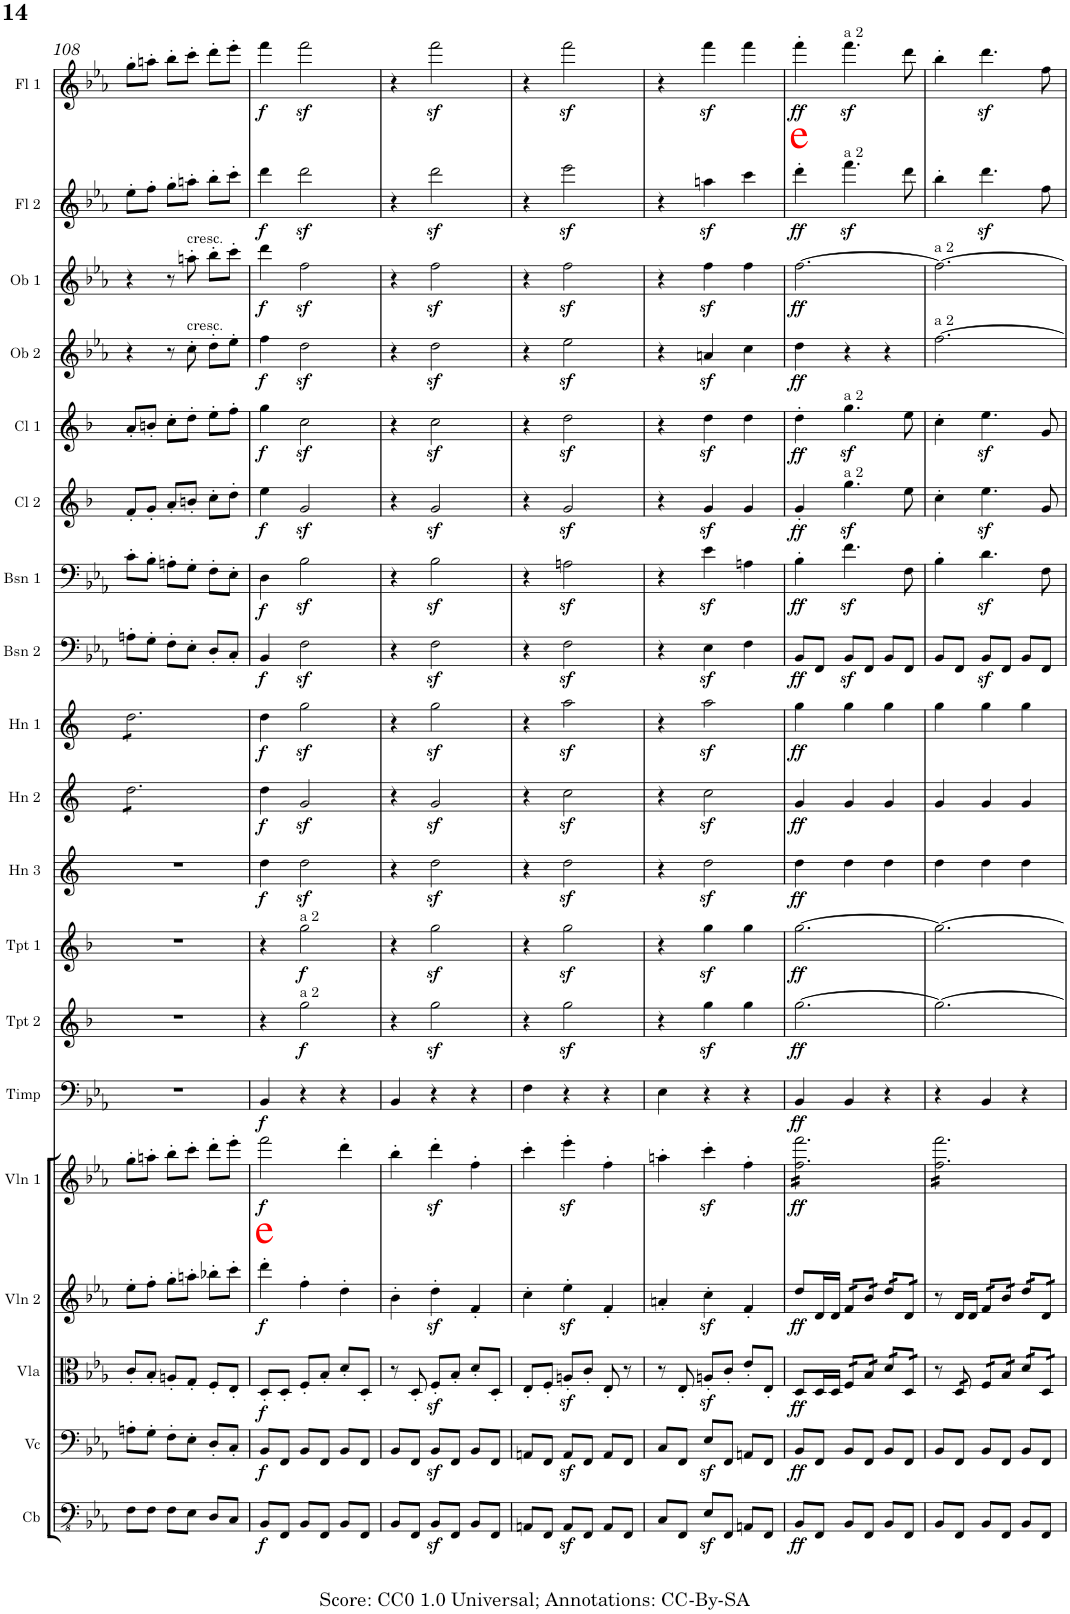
**kern	**dynam	**kern	**dynam	**kern	**dynam	**kern	**dynam	**kern	**text	**dynam	**kern	**dynam	**kern	**dynam	**kern	**dynam	**kern	**dynam	**kern	**dynam	**kern	**dynam	**kern	**dynam	**kern	**dynam	**kern	**dynam	**kern	**dynam	**kern	**dynam	**kern	**dynam	**kern	**dynam	**kern	**text	**dynam
*part19	*part19	*part18	*part18	*part17	*part17	*part16	*part16	*part15	*part15	*part15	*part14	*part14	*part13	*part13	*part12	*part12	*part11	*part11	*part10	*part10	*part9	*part9	*part8	*part8	*part7	*part7	*part6	*part6	*part5	*part5	*part4	*part4	*part3	*part3	*part2	*part2	*part1	*part1	*part1
*staff19	*staff19	*staff18	*staff18	*staff17	*staff17	*staff16	*staff16	*staff15	*staff15	*staff15	*staff14	*staff14	*staff13	*staff13	*staff12	*staff12	*staff11	*staff11	*staff10	*staff10	*staff9	*staff9	*staff8	*staff8	*staff7	*staff7	*staff6	*staff6	*staff5	*staff5	*staff4	*staff4	*staff3	*staff3	*staff2	*staff2	*staff1	*staff1	*staff1
*I"Contrabass	*	*I"Violoncello	*	*I"Viola	*	*I"Violin 2	*	*I"Violin 1	*	*	*I"Timpani	*	*I"Bb Trumpet 2	*	*I"Bb Trumpet 1	*	*I"Eb Horn 3	*	*I"Eb Horn 2	*	*I"Eb Horn 1	*	*I"Bassoon 2	*	*I"Bassoon 1	*	*I"Bb Clarinet 2	*	*I"Bb Clarinet 1	*	*I"Oboe 2	*	*I"Oboe 1	*	*I"Flute 2	*	*I"Flute 1	*	*
*I'Cb	*	*I'Vc	*	*I'Vla	*	*I'Vln 2	*	*I'Vln 1	*	*	*I'Timp	*	*I'Tpt 2	*	*I'Tpt 1	*	*I'Hn 3	*	*I'Hn 2	*	*I'Hn 1	*	*I'Bsn 2	*	*I'Bsn 1	*	*I'Cl 2	*	*I'Cl 1	*	*I'Ob 2	*	*I'Ob 1	*	*I'Fl 2	*	*I'Fl 1	*	*
!!LO:PB:g=z
*clefFv4	*	*clefF4	*	*clefC3	*	*clefG2	*	*clefG2	*	*	*clefF4	*	*clefG2	*	*clefG2	*	*clefG2	*	*clefG2	*	*clefG2	*	*clefF4	*	*clefF4	*	*clefG2	*	*clefG2	*	*clefG2	*	*clefG2	*	*clefG2	*	*clefG2	*	*
*	*	*	*	*	*	*	*	*	*	*	*	*	*Trd1c2	*	*Trd1c2	*	*Trd5c9	*	*Trd5c9	*	*Trd5c9	*	*	*	*	*	*Trd1c2	*	*Trd1c2	*	*	*	*	*	*	*	*	*	*
*k[b-e-a-]	*	*k[b-e-a-]	*	*k[b-e-a-]	*	*k[b-e-a-]	*	*k[b-e-a-]	*	*	*k[b-e-a-]	*	*k[b-]	*	*k[b-]	*	*k[]	*	*k[]	*	*k[]	*	*k[b-e-a-]	*	*k[b-e-a-]	*	*k[b-]	*	*k[b-]	*	*k[b-e-a-]	*	*k[b-e-a-]	*	*k[b-e-a-]	*	*k[b-e-a-]	*	*
*M3/4	*	*M3/4	*	*M3/4	*	*M3/4	*	*M3/4	*	*	*M3/4	*	*M3/4	*	*M3/4	*	*M3/4	*	*M3/4	*	*M3/4	*	*M3/4	*	*M3/4	*	*M3/4	*	*M3/4	*	*M3/4	*	*M3/4	*	*M3/4	*	*M3/4	*	*
=108	=108	=108	=108	=108	=108	=108	=108	=108	=108	=108	=108	=108	=108	=108	=108	=108	=108	=108	=108	=108	=108	=108	=108	=108	=108	=108	=108	=108	=108	=108	=108	=108	=108	=108	=108	=108	=108	=108	=108
*	*	*	*	*	*	*	*	*	*	*	*	*	*	*	*	*	*	*	*tremolo	*	*	*	*	*	*	*	*	*	*	*	*	*	*	*	*	*	*	*	*
*	*	*	*	*	*	*	*	*	*	*	*	*	*	*	*	*	*	*	*	*	*tremolo	*	*	*	*	*	*	*	*	*	*	*	*	*	*	*	*	*	*
8FF\L	.	8An'\L	.	8c'/L	.	8ee-'\L	.	8gg'\L	.	.	2.r	.	2.r	.	2.r	.	2.r	.	8dd\L	.	8dd\L	.	8An'\L	.	8c'\L	.	8f'/L	.	8a'/L	.	4r	.	4r	.	8ee-'\L	.	8gg'\L	.	.
8FF\J	.	8G'\J	.	8B-'/J	.	8ff'\J	.	8aan'\J	.	.	.	.	.	.	.	.	.	.	8dd\	.	8dd\	.	8G'\J	.	8B-'\J	.	8g'/J	.	8bn'/J	.	.	.	.	.	8ff'\J	.	8aan'\J	.	.
8FF\L	.	8F'\L	.	8An'/L	.	8gg'\L	.	8bb-'\L	.	.	.	.	.	.	.	.	.	.	8dd\	.	8dd\	.	8F'\L	.	8An'\L	.	8a'/L	.	8cc'\L	.	8r	.	8r	.	8gg'\L	.	8bb-'\L	.	.
!	!	!	!	!	!	!	!	!	!	!	!	!	!	!	!	!	!	!	!	!	!	!	!	!	!	!	!	!	!	!	!	!	!LO:TX:a:t=cresc.	!	!	!	!	!	!
!	!	!	!	!	!	!	!	!	!	!	!	!	!	!	!	!	!	!	!	!	!	!	!	!	!	!	!	!	!	!	!LO:TX:a:t=cresc.	!	!	!	!	!	!	!	!
8EE-\J	.	8E-'\J	.	8G'/J	.	8aan'\J	.	8ccc'\J	.	.	.	.	.	.	.	.	.	.	8dd\	.	8dd\	.	8E-'\J	.	8G'\J	.	8bn'/J	.	8dd'\J	.	8cc'\	.	8aan'\	.	8aan'\J	.	8ccc'\J	.	.
8DD/L	.	8D'/L	.	8F'/L	.	8bb-X'\L	.	8ddd'\L	.	.	.	.	.	.	.	.	.	.	8dd\	.	8dd\	.	8D'/L	.	8F'\L	.	8cc'\L	.	8ee'\L	.	8dd'\L	.	8bb-'\L	.	8bb-'\L	.	8ddd'\L	.	.
8CC/J	.	8C'/J	.	8E-'/J	.	8ccc'\J	.	8eee-'\J	.	.	.	.	.	.	.	.	.	.	8dd\J	.	8dd\J	.	8C'/J	.	8E-'\J	.	8dd'\J	.	8ff'\J	.	8ee-'\J	.	8ccc'\J	.	8ccc'\J	.	8eee-'\J	.	.
*	*	*	*	*	*	*	*	*	*	*	*	*	*	*	*	*	*	*	*	*	*Xtremolo	*	*	*	*	*	*	*	*	*	*	*	*	*	*	*	*	*	*
*	*	*	*	*	*	*	*	*	*	*	*	*	*	*	*	*	*	*	*Xtremolo	*	*	*	*	*	*	*	*	*	*	*	*	*	*	*	*	*	*	*	*
=109	=109	=109	=109	=109	=109	=109	=109	=109	=109	=109	=109	=109	=109	=109	=109	=109	=109	=109	=109	=109	=109	=109	=109	=109	=109	=109	=109	=109	=109	=109	=109	=109	=109	=109	=109	=109	=109	=109	=109
!	!LO:DY:b	!	!LO:DY:b	!	!LO:DY:b	!	!LO:DY:b	!	!LO:LY:b:color=#FF0000	!LO:DY:b	!	!LO:DY:b	!	!	!	!	!	!LO:DY:b	!	!LO:DY:b	!	!LO:DY:b	!	!LO:DY:b	!	!LO:DY:b	!	!LO:DY:b	!	!LO:DY:b	!	!LO:DY:b	!	!LO:DY:b	!	!LO:DY:b	!	!	!LO:DY:b
8BBB-/L	f	8BB-/L	f	8D'/L	f	4ddd'\	f	2fff\	e	f	4BB-/	f	4r	.	4r	.	4dd\	f	4dd\	f	4dd\	f	4BB-/	f	4D\	f	4ee\	f	4gg\	f	4ff\	f	4ddd\	f	4ddd\	f	4fff\	.	f
8FFF/J	.	8FF/J	.	8D'/J	.	.	.	.	.	.	.	.	.	.	.	.	.	.	.	.	.	.	.	.	.	.	.	.	.	.	.	.	.	.	.	.	.	.	.
!	!	!	!	!	!	!	!	!	!	!	!	!	!	!	!LO:TX:a:t=a 2	!	!	!	!	!	!	!	!	!	!	!	!	!	!	!	!	!	!	!	!	!	!	!	!
!	!	!	!	!	!	!	!	!	!	!	!	!	!LO:TX:a:t=a 2	!	!	!	!	!	!	!	!	!	!	!	!	!	!	!	!	!	!	!	!	!	!	!	!	!	!
!	!	!	!	!	!	!	!	!	!	!	!	!	!	!LO:DY:b	!	!LO:DY:b	!	!	!	!	!	!	!	!	!	!	!	!	!	!	!	!	!	!	!	!	!	!	!
8BBB-/L	.	8BB-/L	.	8F'/L	.	4ff'\	.	.	.	.	4r	.	2gg\	f	2gg\	f	2ddz<\	.	2gz</	.	2ggz<\	.	2Fz<\	.	2B-z<\	.	2gz</	.	2ccz<\	.	2ddz<\	.	2ffz<\	.	2dddz<\	.	2fffz<\	.	.
8FFF/J	.	8FF/J	.	8B-'/J	.	.	.	.	.	.	.	.	.	.	.	.	.	.	.	.	.	.	.	.	.	.	.	.	.	.	.	.	.	.	.	.	.	.	.
8BBB-/L	.	8BB-/L	.	8d'/L	.	4dd'\	.	4ddd'\	.	.	4r	.	.	.	.	.	.	.	.	.	.	.	.	.	.	.	.	.	.	.	.	.	.	.	.	.	.	.	.
8FFF/J	.	8FF/J	.	8D'/J	.	.	.	.	.	.	.	.	.	.	.	.	.	.	.	.	.	.	.	.	.	.	.	.	.	.	.	.	.	.	.	.	.	.	.
=110	=110	=110	=110	=110	=110	=110	=110	=110	=110	=110	=110	=110	=110	=110	=110	=110	=110	=110	=110	=110	=110	=110	=110	=110	=110	=110	=110	=110	=110	=110	=110	=110	=110	=110	=110	=110	=110	=110	=110
8BBB-/L	.	8BB-/L	.	8r	.	4b-'\	.	4bb-'\	.	.	4BB-/	.	4r	.	4r	.	4r	.	4r	.	4r	.	4r	.	4r	.	4r	.	4r	.	4r	.	4r	.	4r	.	4r	.	.
8FFF/J	.	8FF/J	.	8D'/	.	.	.	.	.	.	.	.	.	.	.	.	.	.	.	.	.	.	.	.	.	.	.	.	.	.	.	.	.	.	.	.	.	.	.
8BBB-z</L	.	8BB-z</L	.	8Fz<'/L	.	4ddz<'\	.	4dddz<'\	.	.	4r	.	2ggz<\	.	2ggz<\	.	2ddz<\	.	2gz</	.	2ggz<\	.	2Fz<\	.	2B-z<\	.	2gz</	.	2ccz<\	.	2ddz<\	.	2ffz<\	.	2dddz<\	.	2fffz<\	.	.
8FFF/J	.	8FF/J	.	8B-'/J	.	.	.	.	.	.	.	.	.	.	.	.	.	.	.	.	.	.	.	.	.	.	.	.	.	.	.	.	.	.	.	.	.	.	.
8BBB-/L	.	8BB-/L	.	8d'/L	.	4f'/	.	4ff'\	.	.	4r	.	.	.	.	.	.	.	.	.	.	.	.	.	.	.	.	.	.	.	.	.	.	.	.	.	.	.	.
8FFF/J	.	8FF/J	.	8D'/J	.	.	.	.	.	.	.	.	.	.	.	.	.	.	.	.	.	.	.	.	.	.	.	.	.	.	.	.	.	.	.	.	.	.	.
=111	=111	=111	=111	=111	=111	=111	=111	=111	=111	=111	=111	=111	=111	=111	=111	=111	=111	=111	=111	=111	=111	=111	=111	=111	=111	=111	=111	=111	=111	=111	=111	=111	=111	=111	=111	=111	=111	=111	=111
8AAAn/L	.	8AAn/L	.	8E-'/L	.	4cc'\	.	4ccc'\	.	.	4F\	.	4r	.	4r	.	4r	.	4r	.	4r	.	4r	.	4r	.	4r	.	4r	.	4r	.	4r	.	4r	.	4r	.	.
8FFF/J	.	8FF/J	.	8F'/J	.	.	.	.	.	.	.	.	.	.	.	.	.	.	.	.	.	.	.	.	.	.	.	.	.	.	.	.	.	.	.	.	.	.	.
8AAAz</L	.	8AAz</L	.	8Anz<'/L	.	4ee-z<'\	.	4eee-z<'\	.	.	4r	.	2ggz<\	.	2ggz<\	.	2ddz<\	.	2ccz<\	.	2aaz<\	.	2Fz<\	.	2Anz<\	.	2gz</	.	2ddz<\	.	2ee-z<\	.	2ffz<\	.	2eee-z<\	.	2fffz<\	.	.
8FFF/J	.	8FF/J	.	8c'/J	.	.	.	.	.	.	.	.	.	.	.	.	.	.	.	.	.	.	.	.	.	.	.	.	.	.	.	.	.	.	.	.	.	.	.
8AAA/L	.	8AA/L	.	8E-'/	.	4f'/	.	4ff'\	.	.	4r	.	.	.	.	.	.	.	.	.	.	.	.	.	.	.	.	.	.	.	.	.	.	.	.	.	.	.	.
8FFF/J	.	8FF/J	.	8r	.	.	.	.	.	.	.	.	.	.	.	.	.	.	.	.	.	.	.	.	.	.	.	.	.	.	.	.	.	.	.	.	.	.	.
=112	=112	=112	=112	=112	=112	=112	=112	=112	=112	=112	=112	=112	=112	=112	=112	=112	=112	=112	=112	=112	=112	=112	=112	=112	=112	=112	=112	=112	=112	=112	=112	=112	=112	=112	=112	=112	=112	=112	=112
8CC/L	.	8C/L	.	8r	.	4an'/	.	4aan'\	.	.	4E-\	.	4r	.	4r	.	4r	.	4r	.	4r	.	4r	.	4r	.	4r	.	4r	.	4r	.	4r	.	4r	.	4r	.	.
8FFF/J	.	8FF/J	.	8E-'/	.	.	.	.	.	.	.	.	.	.	.	.	.	.	.	.	.	.	.	.	.	.	.	.	.	.	.	.	.	.	.	.	.	.	.
8EE-z</L	.	8E-z</L	.	8Anz<'/L	.	4ccz<'\	.	4cccz<'\	.	.	4r	.	4ggz<\	.	4ggz<\	.	2ddz<\	.	2ccz<\	.	2aaz<\	.	4E-z<\	.	4e-z<\	.	4gz</	.	4ddz<\	.	4anz</	.	4ffz<\	.	4aanz<\	.	4fffz<\	.	.
8FFF/J	.	8FF/J	.	8c'/J	.	.	.	.	.	.	.	.	.	.	.	.	.	.	.	.	.	.	.	.	.	.	.	.	.	.	.	.	.	.	.	.	.	.	.
8AAAn/L	.	8AAn/L	.	8e-'/L	.	4f'/	.	4ff'\	.	.	4r	.	4gg\	.	4gg\	.	.	.	.	.	.	.	4F\	.	4An\	.	4g/	.	4dd\	.	4cc\	.	4ff\	.	4ccc\	.	4fff\	.	.
8FFF/J	.	8FF/J	.	8E-'/J	.	.	.	.	.	.	.	.	.	.	.	.	.	.	.	.	.	.	.	.	.	.	.	.	.	.	.	.	.	.	.	.	.	.	.
=113	=113	=113	=113	=113	=113	=113	=113	=113	=113	=113	=113	=113	=113	=113	=113	=113	=113	=113	=113	=113	=113	=113	=113	=113	=113	=113	=113	=113	=113	=113	=113	=113	=113	=113	=113	=113	=113	=113	=113
!	!LO:DY:b	!	!LO:DY:b	!	!LO:DY:b	!	!LO:DY:b	!	!	!LO:DY:b	!	!LO:DY:b	!	!LO:DY:b	!	!LO:DY:b	!	!LO:DY:b	!	!LO:DY:b	!	!LO:DY:b	!	!LO:DY:b	!	!LO:DY:b	!	!LO:DY:b	!	!LO:DY:b	!	!LO:DY:b	!	!LO:DY:b	!	!LO:DY:b	!	!LO:LY:b:color=#FF0000	!LO:DY:b
*	*	*	*	*	*	*	*	*tremolo	*	*	*	*	*	*	*	*	*	*	*	*	*	*	*	*	*	*	*	*	*	*	*	*	*	*	*	*	*	*	*
8BBB-/L	ff	8BB-/L	ff	8D/L	ff	8dd/L	ff	16ff\ 16fff\LL	.	ff	4BB-/	ff	[2.gg\	ff	[2.gg\	ff	4dd\	ff	4g/	ff	4gg\	ff	8BB-/L	ff	4B-'\	ff	4g'/	ff	4dd'\	ff	4dd\	ff	[2.ff\	ff	4ddd'\	ff	4fff'\	e	ff
.	.	.	.	.	.	.	.	16ff\ 16fff\	.	.	.	.	.	.	.	.	.	.	.	.	.	.	.	.	.	.	.	.	.	.	.	.	.	.	.	.	.	.	.
8FFF/J	.	8FF/J	.	16D/L	.	16d/L	.	16ff\ 16fff\	.	.	.	.	.	.	.	.	.	.	.	.	.	.	8FF/J	.	.	.	.	.	.	.	.	.	.	.	.	.	.	.	.
.	.	.	.	16D/JJ	.	16d/JJ	.	16ff\ 16fff\	.	.	.	.	.	.	.	.	.	.	.	.	.	.	.	.	.	.	.	.	.	.	.	.	.	.	.	.	.	.	.
!	!	!	!	!	!	!	!	!	!	!	!	!	!	!	!	!	!	!	!	!	!	!	!	!	!	!	!	!	!	!	!	!	!	!	!	!	!LO:TX:a:t=a 2	!	!
!	!	!	!	!	!	!	!	!	!	!	!	!	!	!	!	!	!	!	!	!	!	!	!	!	!	!	!	!	!	!	!	!	!	!	!LO:TX:a:t=a 2	!	!	!	!
!	!	!	!	!	!	!	!	!	!	!	!	!	!	!	!	!	!	!	!	!	!	!	!	!	!	!	!	!	!LO:TX:a:t=a 2	!	!	!	!	!	!	!	!	!	!
!	!	!	!	!	!	!	!	!	!	!	!	!	!	!	!	!	!	!	!	!	!	!	!	!	!	!	!LO:TX:a:t=a 2	!	!	!	!	!	!	!	!	!	!	!	!
*	*	*	*	*tremolo	*	*	*	*	*	*	*	*	*	*	*	*	*	*	*	*	*	*	*	*	*	*	*	*	*	*	*	*	*	*	*	*	*	*	*
*	*	*	*	*	*	*tremolo	*	*	*	*	*	*	*	*	*	*	*	*	*	*	*	*	*	*	*	*	*	*	*	*	*	*	*	*	*	*	*	*	*
8BBB-/L	.	8BB-/L	.	16F/LL	.	16f/LL	.	16ff\ 16fff\	.	.	4BB-/	.	.	.	.	.	4dd\	.	4g/	.	4gg\	.	8BB-z</L	.	4.fz<\	.	4.ggz<\	.	4.ggz<\	.	4r	.	.	.	4.fffz<\	.	4.fffz<\	.	.
.	.	.	.	16F/	.	16f/	.	16ff\ 16fff\	.	.	.	.	.	.	.	.	.	.	.	.	.	.	.	.	.	.	.	.	.	.	.	.	.	.	.	.	.	.	.
8FFF/J	.	8FF/J	.	16B-/	.	16b-/	.	16ff\ 16fff\	.	.	.	.	.	.	.	.	.	.	.	.	.	.	8FF/J	.	.	.	.	.	.	.	.	.	.	.	.	.	.	.	.
.	.	.	.	16B-/JJ	.	16b-/JJ	.	16ff\ 16fff\	.	.	.	.	.	.	.	.	.	.	.	.	.	.	.	.	.	.	.	.	.	.	.	.	.	.	.	.	.	.	.
8BBB-/L	.	8BB-/L	.	16d/LL	.	16dd/LL	.	16ff\ 16fff\	.	.	4r	.	.	.	.	.	4dd\	.	4g/	.	4gg\	.	8BB-/L	.	.	.	.	.	.	.	4r	.	.	.	.	.	.	.	.
.	.	.	.	16d/	.	16dd/	.	16ff\ 16fff\	.	.	.	.	.	.	.	.	.	.	.	.	.	.	.	.	.	.	.	.	.	.	.	.	.	.	.	.	.	.	.
8FFF/J	.	8FF/J	.	16D/	.	16d/	.	16ff\ 16fff\	.	.	.	.	.	.	.	.	.	.	.	.	.	.	8FF/J	.	8F\	.	8ee\	.	8ee\	.	.	.	.	.	8ddd\	.	8ddd\	.	.
.	.	.	.	16D/JJ	.	16d/JJ	.	16ff\ 16fff\JJ	.	.	.	.	.	.	.	.	.	.	.	.	.	.	.	.	.	.	.	.	.	.	.	.	.	.	.	.	.	.	.
*	*	*	*	*	*	*Xtremolo	*	*	*	*	*	*	*	*	*	*	*	*	*	*	*	*	*	*	*	*	*	*	*	*	*	*	*	*	*	*	*	*	*
=114	=114	=114	=114	=114	=114	=114	=114	=114	=114	=114	=114	=114	=114	=114	=114	=114	=114	=114	=114	=114	=114	=114	=114	=114	=114	=114	=114	=114	=114	=114	=114	=114	=114	=114	=114	=114	=114	=114	=114
!	!	!	!	!	!	!	!	!	!	!	!	!	!	!	!	!	!	!	!	!	!	!	!	!	!	!	!	!	!	!	!	!	!LO:TX:a:t=a 2	!	!	!	!	!	!
!	!	!	!	!	!	!	!	!	!	!	!	!	!	!	!	!	!	!	!	!	!	!	!	!	!	!	!	!	!	!	!LO:TX:a:t=a 2	!	!	!	!	!	!	!	!
8BBB-/L	.	8BB-/L	.	8r	.	8r	.	16ff\ 16fff\LL	.	.	4r	.	2.gg\_	.	2.gg\_	.	4dd\	.	4g/	.	4gg\	.	8BB-/L	.	4B-'\	.	4cc'\	.	4cc'\	.	[2.ff\	.	2.ff\_	.	4bb-'\	.	4bb-'\	.	.
.	.	.	.	.	.	.	.	16ff\ 16fff\	.	.	.	.	.	.	.	.	.	.	.	.	.	.	.	.	.	.	.	.	.	.	.	.	.	.	.	.	.	.	.
8FFF/J	.	8FF/J	.	16D/	.	16d/LL	.	16ff\ 16fff\	.	.	.	.	.	.	.	.	.	.	.	.	.	.	8FF/J	.	.	.	.	.	.	.	.	.	.	.	.	.	.	.	.
.	.	.	.	16D/	.	16d/JJ	.	16ff\ 16fff\	.	.	.	.	.	.	.	.	.	.	.	.	.	.	.	.	.	.	.	.	.	.	.	.	.	.	.	.	.	.	.
*	*	*	*	*	*	*tremolo	*	*	*	*	*	*	*	*	*	*	*	*	*	*	*	*	*	*	*	*	*	*	*	*	*	*	*	*	*	*	*	*	*
8BBB-/L	.	8BB-/L	.	16F/LL	.	16f/LL	.	16ff\ 16fff\	.	.	4BB-/	.	.	.	.	.	4dd\	.	4g/	.	4gg\	.	8BB-z</L	.	4.dz<\	.	4.eez<\	.	4.eez<\	.	.	.	.	.	4.dddz<\	.	4.dddz<\	.	.
.	.	.	.	16F/	.	16f/	.	16ff\ 16fff\	.	.	.	.	.	.	.	.	.	.	.	.	.	.	.	.	.	.	.	.	.	.	.	.	.	.	.	.	.	.	.
8FFF/J	.	8FF/J	.	16B-/	.	16b-/	.	16ff\ 16fff\	.	.	.	.	.	.	.	.	.	.	.	.	.	.	8FF/J	.	.	.	.	.	.	.	.	.	.	.	.	.	.	.	.
.	.	.	.	16B-/JJ	.	16b-/JJ	.	16ff\ 16fff\	.	.	.	.	.	.	.	.	.	.	.	.	.	.	.	.	.	.	.	.	.	.	.	.	.	.	.	.	.	.	.
8BBB-/L	.	8BB-/L	.	16d/LL	.	16dd/LL	.	16ff\ 16fff\	.	.	4r	.	.	.	.	.	4dd\	.	4g/	.	4gg\	.	8BB-/L	.	.	.	.	.	.	.	.	.	.	.	.	.	.	.	.
.	.	.	.	16d/	.	16dd/	.	16ff\ 16fff\	.	.	.	.	.	.	.	.	.	.	.	.	.	.	.	.	.	.	.	.	.	.	.	.	.	.	.	.	.	.	.
8FFF/J	.	8FF/J	.	16D/	.	16d/	.	16ff\ 16fff\	.	.	.	.	.	.	.	.	.	.	.	.	.	.	8FF/J	.	8F\	.	8g/	.	8g/	.	.	.	.	.	8ff\	.	8ff\	.	.
.	.	.	.	16D/JJ	.	16d/JJ	.	16ff\ 16fff\JJ	.	.	.	.	.	.	.	.	.	.	.	.	.	.	.	.	.	.	.	.	.	.	.	.	.	.	.	.	.	.	.
*	*	*	*	*	*	*	*	*Xtremolo	*	*	*	*	*	*	*	*	*	*	*	*	*	*	*	*	*	*	*	*	*	*	*	*	*	*	*	*	*	*	*
*	*	*	*	*	*	*Xtremolo	*	*	*	*	*	*	*	*	*	*	*	*	*	*	*	*	*	*	*	*	*	*	*	*	*	*	*	*	*	*	*	*	*
*	*	*	*	*Xtremolo	*	*	*	*	*	*	*	*	*	*	*	*	*	*	*	*	*	*	*	*	*	*	*	*	*	*	*	*	*	*	*	*	*	*	*
=	=	=	=	=	=	=	=	=	=	=	=	=	=	=	=	=	=	=	=	=	=	=	=	=	=	=	=	=	=	=	=	=	=	=	=	=	=	=	=
*-	*-	*-	*-	*-	*-	*-	*-	*-	*-	*-	*-	*-	*-	*-	*-	*-	*-	*-	*-	*-	*-	*-	*-	*-	*-	*-	*-	*-	*-	*-	*-	*-	*-	*-	*-	*-	*-	*-	*-
